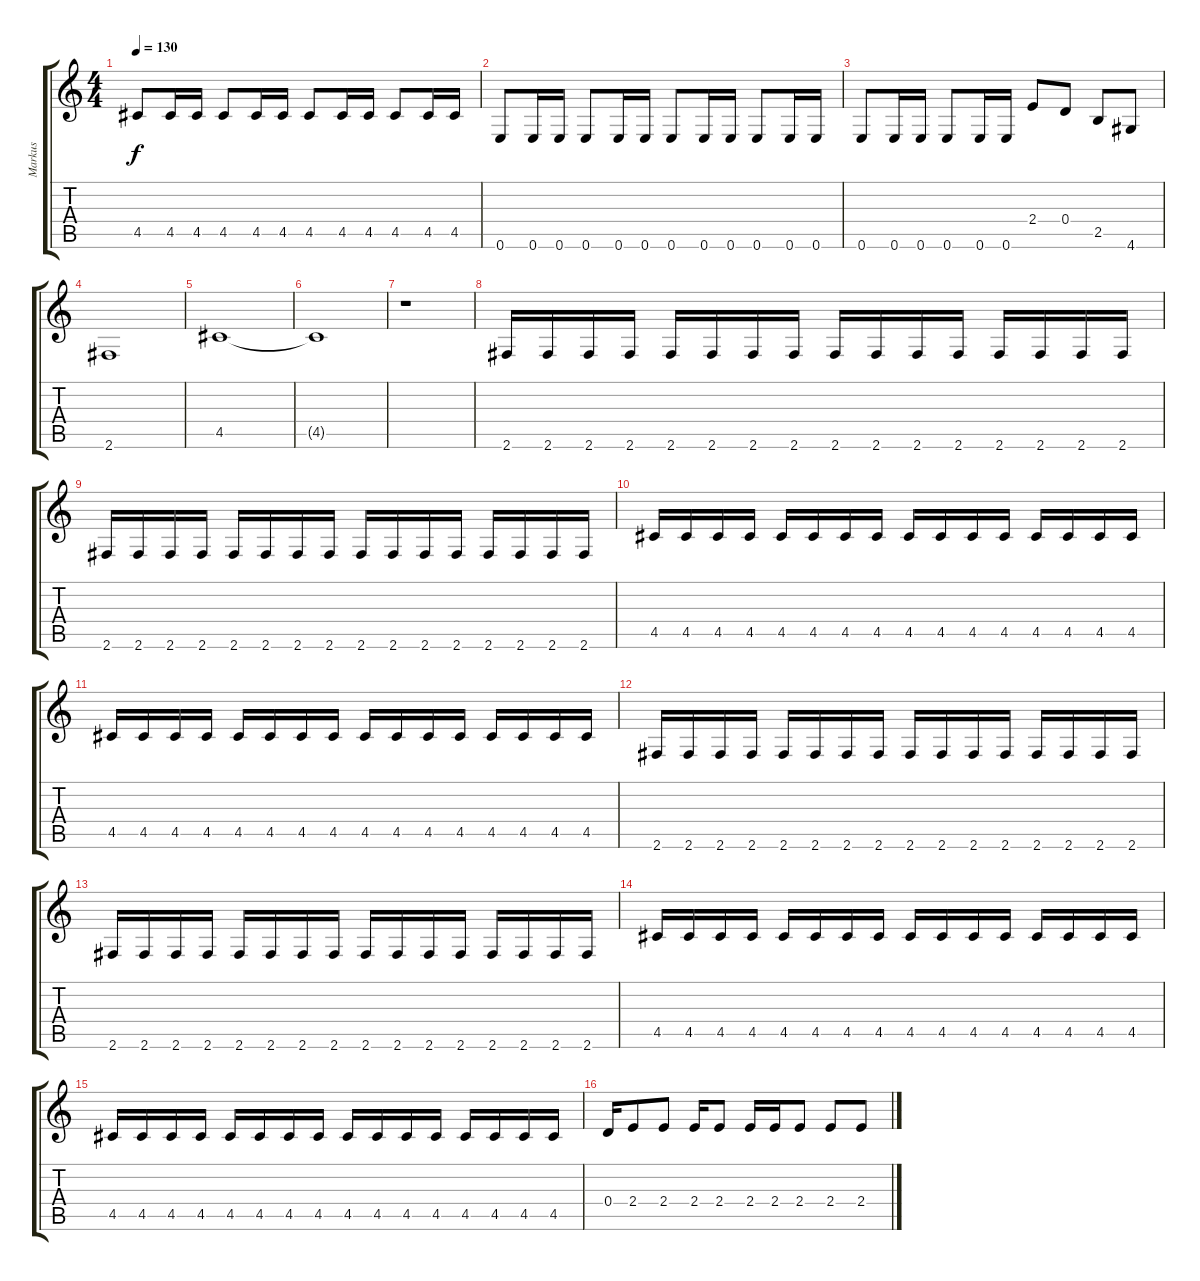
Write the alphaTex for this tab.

\track ("Markus" "Markus") {instrument electricbassfinger}
\staff {score tabs}
\tuning (E4 B3 G3 D3 A2 E2) {hide}
\ts (4 4)
\tempo 130
\clef g2
\ks c
4.5.8{dy f} 4.5.16 4.5.16 4.5.8 4.5.16 4.5.16 4.5.8 4.5.16 4.5.16 4.5.8 4.5.16 4.5.16 |
0.6.8 0.6.16 0.6.16 0.6.8 0.6.16 0.6.16 0.6.8 0.6.16 0.6.16 0.6.8 0.6.16 0.6.16 |
0.6.8 0.6.16 0.6.16 0.6.8 0.6.16 0.6.16 2.4.8 0.4.8 2.5.8 4.6.8 |
2.6.1 |
4.5.1 |
4.5{t}.1 |
r.1 |
2.6.16 2.6.16 2.6.16 2.6.16 2.6.16 2.6.16 2.6.16 2.6.16 2.6.16 2.6.16 2.6.16 2.6.16 2.6.16 2.6.16 2.6.16 2.6.16 |
2.6.16 2.6.16 2.6.16 2.6.16 2.6.16 2.6.16 2.6.16 2.6.16 2.6.16 2.6.16 2.6.16 2.6.16 2.6.16 2.6.16 2.6.16 2.6.16 |
4.5.16 4.5.16 4.5.16 4.5.16 4.5.16 4.5.16 4.5.16 4.5.16 4.5.16 4.5.16 4.5.16 4.5.16 4.5.16 4.5.16 4.5.16 4.5.16 |
4.5.16 4.5.16 4.5.16 4.5.16 4.5.16 4.5.16 4.5.16 4.5.16 4.5.16 4.5.16 4.5.16 4.5.16 4.5.16 4.5.16 4.5.16 4.5.16 |
2.6.16 2.6.16 2.6.16 2.6.16 2.6.16 2.6.16 2.6.16 2.6.16 2.6.16 2.6.16 2.6.16 2.6.16 2.6.16 2.6.16 2.6.16 2.6.16 |
2.6.16 2.6.16 2.6.16 2.6.16 2.6.16 2.6.16 2.6.16 2.6.16 2.6.16 2.6.16 2.6.16 2.6.16 2.6.16 2.6.16 2.6.16 2.6.16 |
4.5.16 4.5.16 4.5.16 4.5.16 4.5.16 4.5.16 4.5.16 4.5.16 4.5.16 4.5.16 4.5.16 4.5.16 4.5.16 4.5.16 4.5.16 4.5.16 |
4.5.16 4.5.16 4.5.16 4.5.16 4.5.16 4.5.16 4.5.16 4.5.16 4.5.16 4.5.16 4.5.16 4.5.16 4.5.16 4.5.16 4.5.16 4.5.16 |
0.4.16 2.4.8 2.4.8 2.4.16 2.4.8 2.4.16 2.4.16 2.4.8 2.4.8 2.4.8
